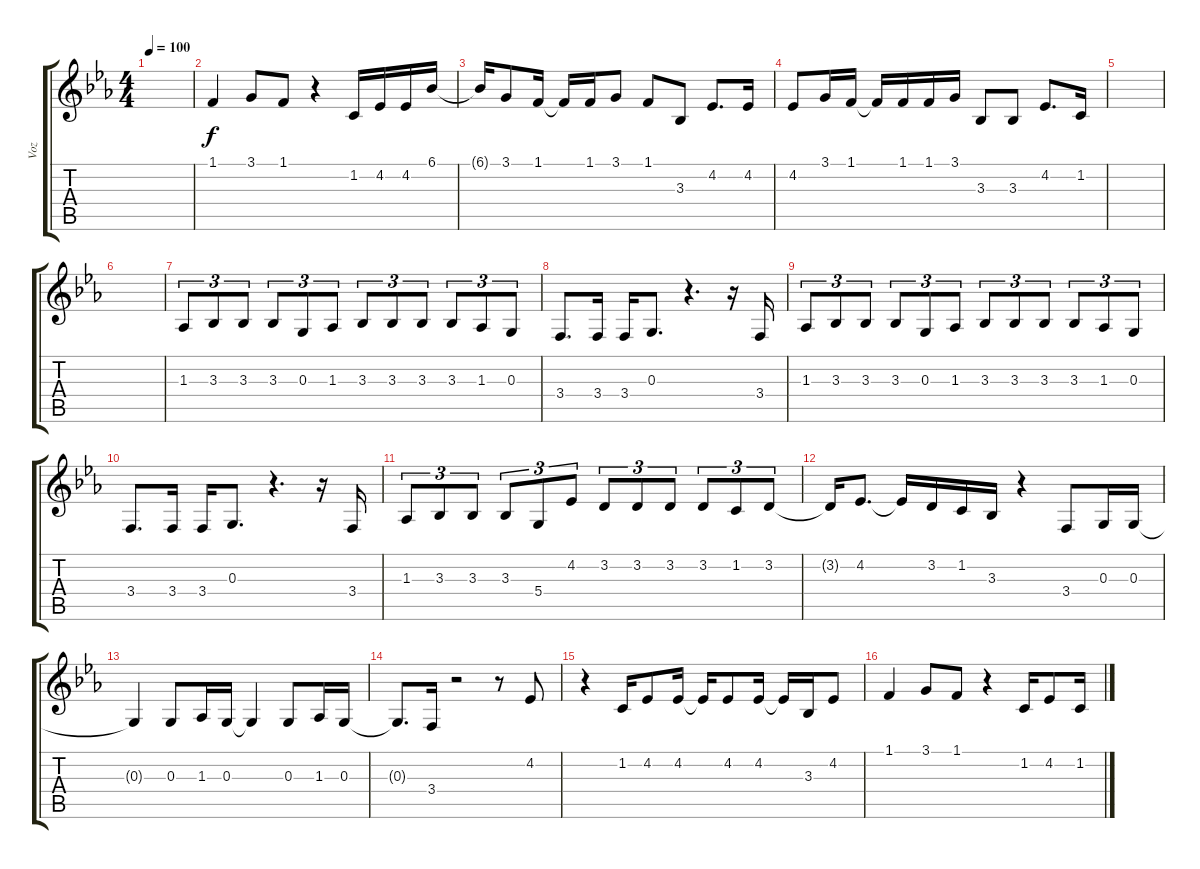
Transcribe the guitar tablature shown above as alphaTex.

\track ("Voz" "Voz") {instrument acousticgrandpiano}
\staff {score tabs}
\tuning (E4 B3 G3 D3 A2 E2) {hide}
\ts (4 4)
\tempo 100
\clef g2
\ks eb
|
1.1.4 3.1.8 1.1.8 r.4 1.2.16 4.2.16 4.2.16 6.1.16 |
6.1{t}.16 3.1.8 1.1.16 1.1{t}.16 1.1.16 3.1.8 1.1.8 3.3.8 4.2.8{d} 4.2.16 |
4.2.8 3.1.16 1.1.16 1.1{t}.16 1.1.16 1.1.16 3.1.16 3.3.8 3.3.8 4.2.8{d} 1.2.16 |
|
|
1.3.8{tu (3 2)} 3.3.8{tu (3 2)} 3.3.8{tu (3 2)} 3.3.8{tu (3 2)} 0.3.8{tu (3 2)} 1.3.8{tu (3 2)} 3.3.8{tu (3 2)} 3.3.8{tu (3 2)} 3.3.8{tu (3 2)} 3.3.8{tu (3 2)} 1.3.8{tu (3 2)} 0.3.8{tu (3 2)} |
3.4.8{d} 3.4.16 3.4.16 0.3.8{d} r.4{d} r.16 3.4.16 |
1.3.8{tu (3 2)} 3.3.8{tu (3 2)} 3.3.8{tu (3 2)} 3.3.8{tu (3 2)} 0.3.8{tu (3 2)} 1.3.8{tu (3 2)} 3.3.8{tu (3 2)} 3.3.8{tu (3 2)} 3.3.8{tu (3 2)} 3.3.8{tu (3 2)} 1.3.8{tu (3 2)} 0.3.8{tu (3 2)} |
3.4.8{d} 3.4.16 3.4.16 0.3.8{d} r.4{d} r.16 3.4.16 |
1.3.8{tu (3 2)} 3.3.8{tu (3 2)} 3.3.8{tu (3 2)} 3.3.8{tu (3 2)} 5.4.8{tu (3 2)} 4.2.8{tu (3 2)} 3.2.8{tu (3 2)} 3.2.8{tu (3 2)} 3.2.8{tu (3 2)} 3.2.8{tu (3 2)} 1.2.8{tu (3 2)} 3.2.8{tu (3 2)} |
3.2{t}.16 4.2.8{d} 4.2{t}.16 3.2.16 1.2.16 3.3.16 r.4 3.4.8 0.3.16 0.3.16 |
0.3{t}.4 0.3.8 1.3.16 0.3.16 0.3{t}.4 0.3.8 1.3.16 0.3.16 |
0.3{t}.8{d} 3.4.16 r.2 r.8 4.2.8 |
r.4 1.2.16 4.2.8 4.2.16 4.2{t}.16 4.2.8 4.2.16 4.2{t}.16 3.3.16 4.2.8 |
1.1.4 3.1.8 1.1.8 r.4 1.2.16 4.2.8 1.2.16
